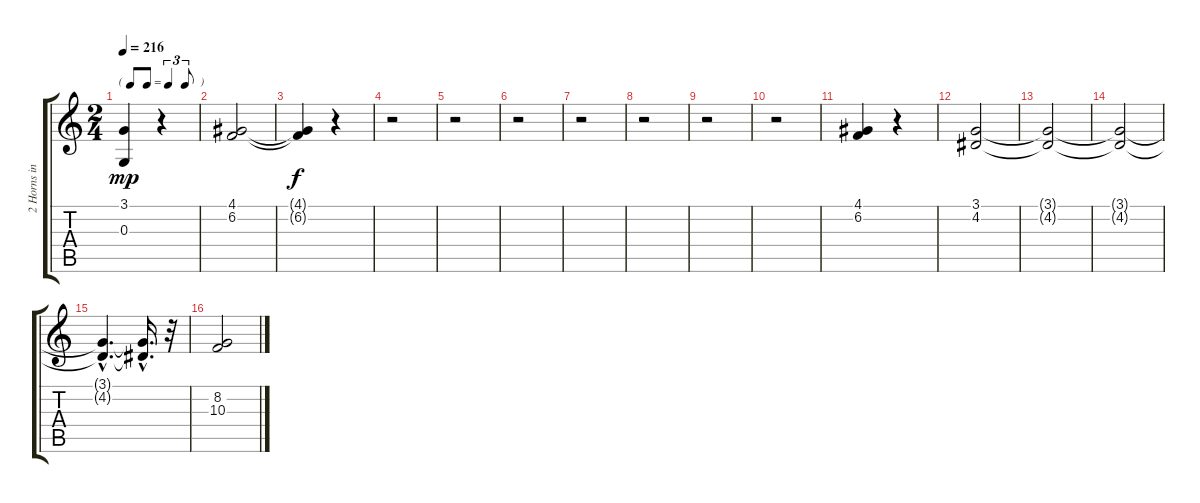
\track ("2 Horns in Eb" "2 Horns in") {instrument frenchhorn}
\staff {score tabs}
\tuning (E4 B3 G3 D3 A2 E2) {hide}
\ts (2 4)
\tf triplet8th
\tempo 216
\clef g2
\ks c
(3.1 0.3).4{dy mp} r.4 |
(4.1 6.2).2 |
(4.1{t} 6.2{t}).4{dy f} r.4 |
r.2 |
r.2 |
r.2 |
r.2 |
r.2 |
r.2 |
r.2 |
(4.1 6.2).4 r.4 |
(3.1 4.2).2 |
(3.1{t} 4.2{t}).2 |
(3.1{t} 4.2{t}).2 |
(3.1{hac t} 4.2{hac t}).4{d} (3.1{hac t} 4.2{hac t}).16{d} r.32 |
(8.2 10.3).2
